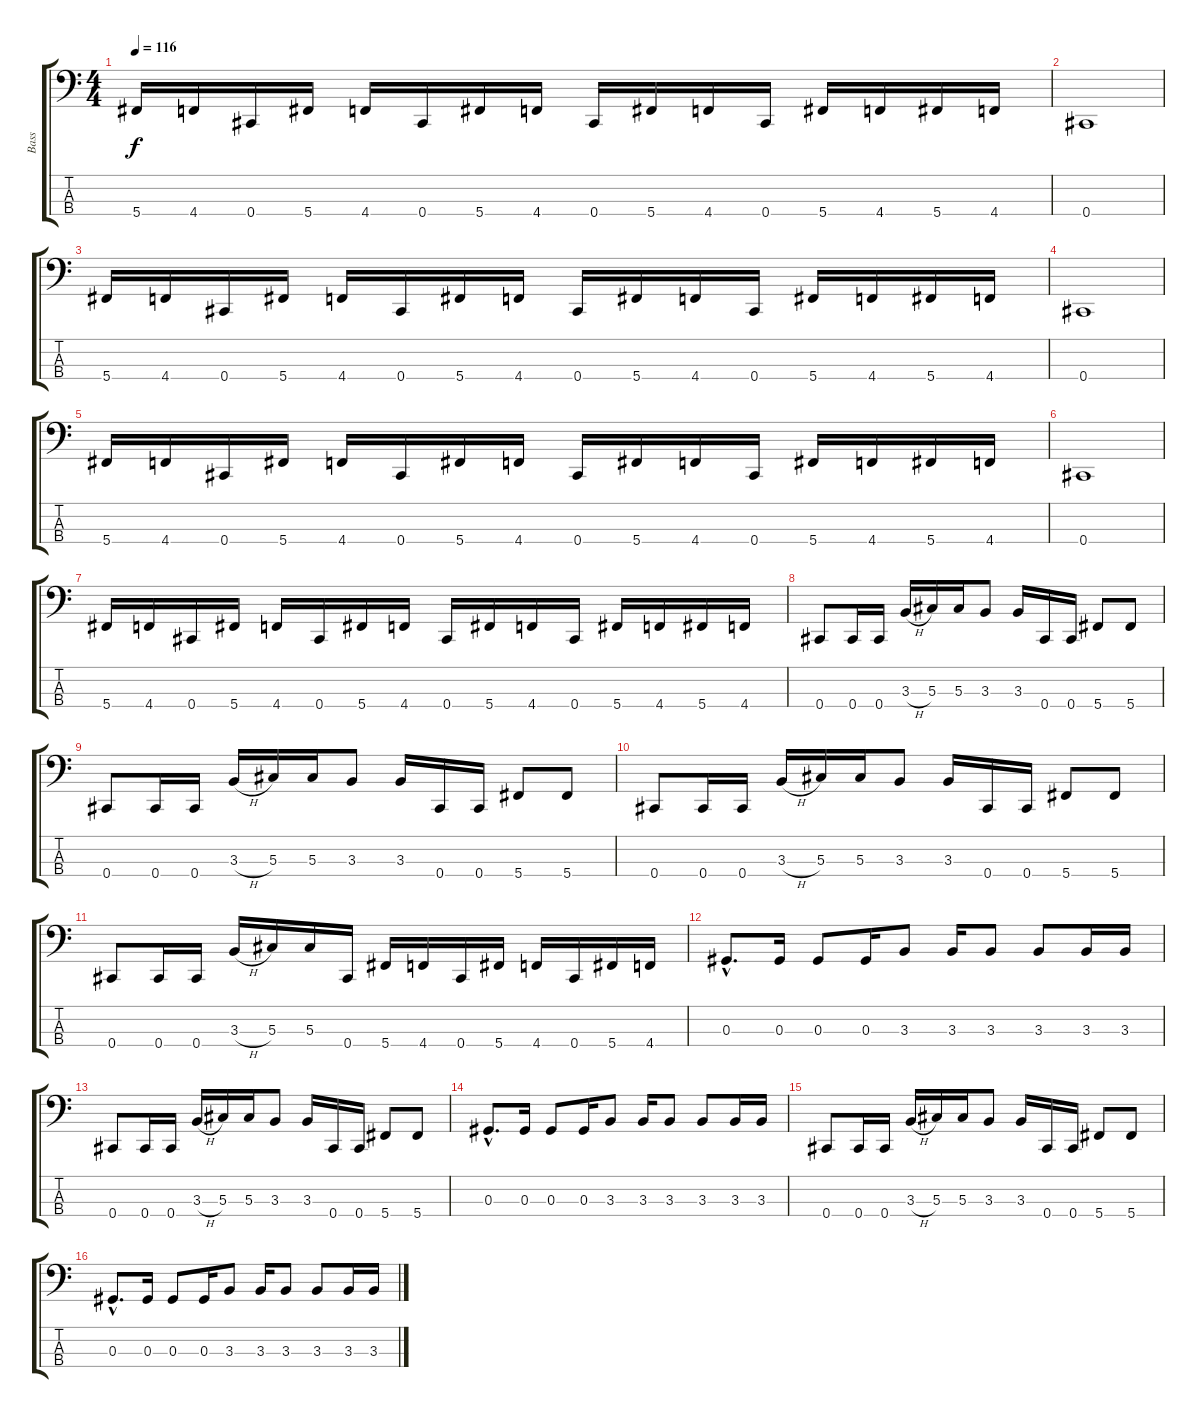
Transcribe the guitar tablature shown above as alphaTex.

\track ("Bass" "Bass") {instrument electricbasspick}
\staff {score tabs}
\tuning (Gb2 Db2 Ab1 Db1) {hide}
\ts (4 4)
\tempo 116
\clef f4
\ks c
5.4.16{dy f instrument electricbasspick} 4.4.16 0.4.16 5.4.16 4.4.16 0.4.16 5.4.16 4.4.16 0.4.16 5.4.16 4.4.16 0.4.16 5.4.16 4.4.16 5.4.16 4.4.16 |
0.4.1 |
5.4.16 4.4.16 0.4.16 5.4.16 4.4.16 0.4.16 5.4.16 4.4.16 0.4.16 5.4.16 4.4.16 0.4.16 5.4.16 4.4.16 5.4.16 4.4.16 |
0.4.1 |
5.4.16 4.4.16 0.4.16 5.4.16 4.4.16 0.4.16 5.4.16 4.4.16 0.4.16 5.4.16 4.4.16 0.4.16 5.4.16 4.4.16 5.4.16 4.4.16 |
0.4.1 |
5.4.16 4.4.16 0.4.16 5.4.16 4.4.16 0.4.16 5.4.16 4.4.16 0.4.16 5.4.16 4.4.16 0.4.16 5.4.16 4.4.16 5.4.16 4.4.16 |
0.4.8 0.4.16 0.4.16 3.3{h}.16 5.3.16 5.3.16 3.3.8 3.3.16 0.4.16 0.4.16 5.4.8 5.4.8 |
0.4.8 0.4.16 0.4.16 3.3{h}.16 5.3.16 5.3.16 3.3.8 3.3.16 0.4.16 0.4.16 5.4.8 5.4.8 |
0.4.8 0.4.16 0.4.16 3.3{h}.16 5.3.16 5.3.16 3.3.8 3.3.16 0.4.16 0.4.16 5.4.8 5.4.8 |
0.4.8 0.4.16 0.4.16 3.3{h}.16 5.3.16 5.3.16 0.4.16 5.4.16 4.4.16 0.4.16 5.4.16 4.4.16 0.4.16 5.4.16 4.4.16 |
0.3{hac}.8{d} 0.3.16 0.3.8 0.3.16 3.3.8 3.3.16 3.3.8 3.3.8 3.3.16 3.3.16 |
0.4.8 0.4.16 0.4.16 3.3{h}.16 5.3.16 5.3.16 3.3.8 3.3.16 0.4.16 0.4.16 5.4.8 5.4.8 |
0.3{hac}.8{d} 0.3.16 0.3.8 0.3.16 3.3.8 3.3.16 3.3.8 3.3.8 3.3.16 3.3.16 |
0.4.8 0.4.16 0.4.16 3.3{h}.16 5.3.16 5.3.16 3.3.8 3.3.16 0.4.16 0.4.16 5.4.8 5.4.8 |
0.3{hac}.8{d} 0.3.16 0.3.8 0.3.16 3.3.8 3.3.16 3.3.8 3.3.8 3.3.16 3.3.16
